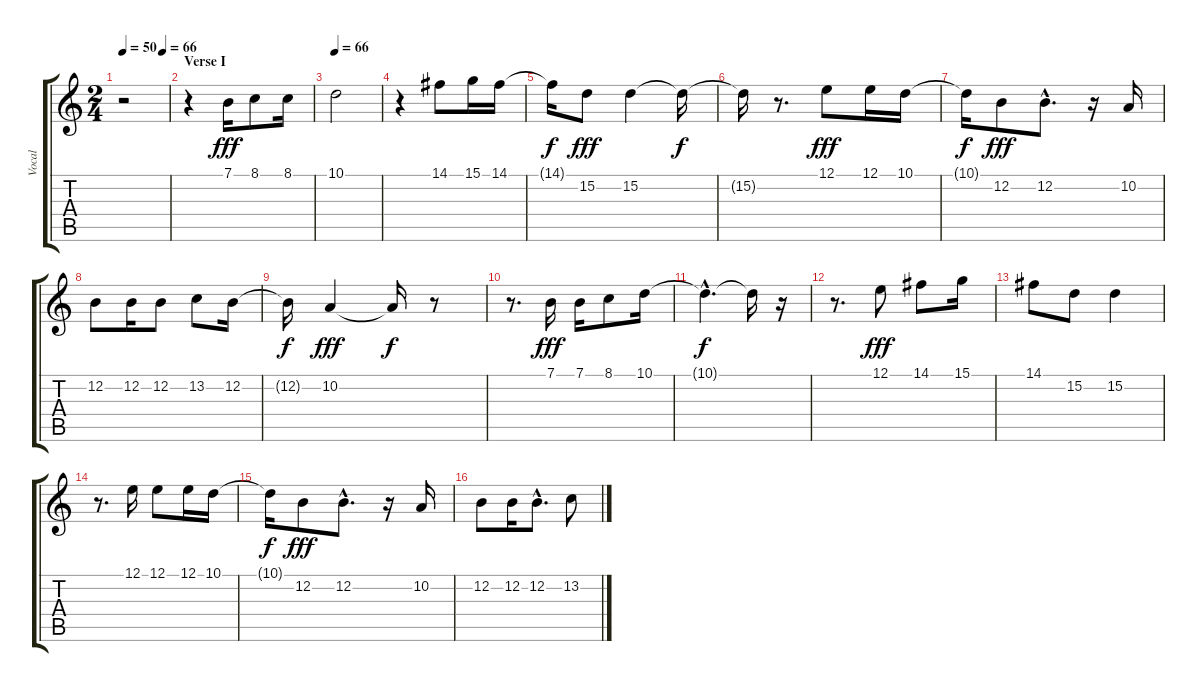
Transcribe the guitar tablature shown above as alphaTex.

\track ("Vocal" "Vocal") {instrument voiceoohs}
\staff {score tabs}
\tuning (E4 B3 G3 D3 A2 E2) {hide}
\ts (2 4)
\tempo 50
\tempo (66 0.875)
\clef g2
\ks c
r.2{dy fff} |
\section ("" "Verse I")
r.4 7.1.16 8.1.8 8.1.16 |
\tempo 66
10.1.2 |
r.4 14.1.8 15.1.16 14.1.16 |
14.1{t}.16{dy f} 15.2.8{dy fff} 15.2.4 15.2{t}.16{dy f} |
15.2{t}.16 r.8{d} 12.1.8{dy fff} 12.1.16 10.1.16 |
10.1{t}.16{dy f} 12.2.8{dy fff} 12.2{hac}.8{d} r.16 10.2.16 |
12.2.8 12.2.16 12.2.8 13.2.8 12.2.16 |
12.2{t}.16{dy f} 10.2.4{dy fff} 10.2{t}.16{dy f} r.8 |
r.8{d} 7.1.16{dy fff} 7.1.16 8.1.8 10.1.16 |
10.1{hac t}.4{d dy f} 10.1{t}.16 r.16 |
r.8{d} 12.1.8{dy fff} 14.1.8 15.1.16 |
14.1.8 15.2.8 15.2.4 |
r.8{d} 12.1.16 12.1.8 12.1.16 10.1.16 |
10.1{t}.16{dy f} 12.2.8{dy fff} 12.2{hac}.8{d} r.16 10.2.16 |
12.2.8 12.2.16 12.2{hac}.8{d} 13.2.8
